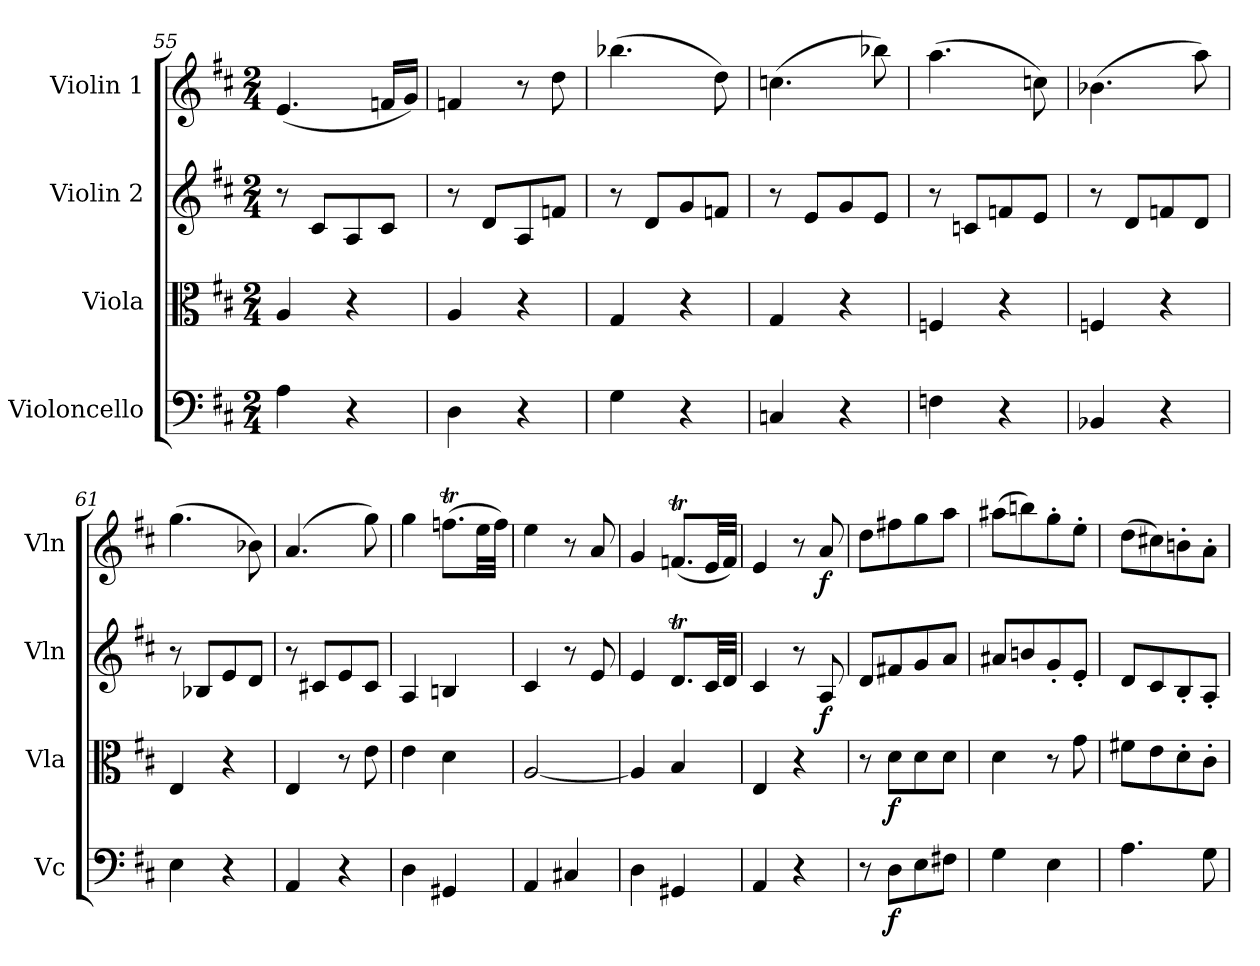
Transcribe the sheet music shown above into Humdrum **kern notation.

**kern	**dynam	**kern	**dynam	**kern	**dynam	**kern	**dynam
*part4	*part4	*part3	*part3	*part2	*part2	*part1	*part1
*staff4	*staff4	*staff3	*staff3	*staff2	*staff2	*staff1	*staff1
*I"Violoncello	*	*I"Viola	*	*I"Violin 2	*	*I"Violin 1	*
*I'Vc	*	*I'Vla	*	*I'Vln	*	*I'Vln	*
*clefF4	*	*clefC3	*	*clefG2	*	*clefG2	*
*k[f#c#]	*	*k[f#c#]	*	*k[f#c#]	*	*k[f#c#]	*
*M2/4	*	*M2/4	*	*M2/4	*	*M2/4	*
=55	=55	=55	=55	=55	=55	=55	=55
4A\	.	4A/	.	8r	.	(4.e/	.
.	.	.	.	8c#/L	.	.	.
4r	.	4r	.	8A/	.	.	.
.	.	.	.	8c#/J	.	16fn/LL	.
.	.	.	.	.	.	16g/JJ)	.
=56	=56	=56	=56	=56	=56	=56	=56
4D\	.	4A/	.	8r	.	4fn/	.
.	.	.	.	8d/L	.	.	.
4r	.	4r	.	8A/	.	8r	.
.	.	.	.	8fn/J	.	8dd\	.
=57	=57	=57	=57	=57	=57	=57	=57
4G\	.	4G/	.	8r	.	(4.bb-X\	.
.	.	.	.	8d/L	.	.	.
4r	.	4r	.	8g/	.	.	.
.	.	.	.	8fn/J	.	8dd\)	.
=58	=58	=58	=58	=58	=58	=58	=58
4Cn/	.	4G/	.	8r	.	(4.ccn\	.
.	.	.	.	8e/L	.	.	.
4r	.	4r	.	8g/	.	.	.
.	.	.	.	8e/J	.	8bb-X\)	.
!!LO:LB:g=z
=59	=59	=59	=59	=59	=59	=59	=59
4Fn\	.	4Fn/	.	8r	.	(4.aa\	.
.	.	.	.	8cn/L	.	.	.
4r	.	4r	.	8fn/	.	.	.
.	.	.	.	8e/J	.	8ccn\)	.
=60	=60	=60	=60	=60	=60	=60	=60
4BB-X/	.	4Fn/	.	8r	.	(4.b-X\	.
.	.	.	.	8d/L	.	.	.
4r	.	4r	.	8fn/	.	.	.
.	.	.	.	8d/J	.	8aa\)	.
=61	=61	=61	=61	=61	=61	=61	=61
4E\	.	4E/	.	8r	.	(4.gg\	.
.	.	.	.	8B-X/L	.	.	.
4r	.	4r	.	8e/	.	.	.
.	.	.	.	8d/J	.	8b-X\)	.
=62	=62	=62	=62	=62	=62	=62	=62
4AA/	.	4E/	.	8r	.	(4.a/	.
.	.	.	.	8c#X/L	.	.	.
4r	.	8r	.	8e/	.	.	.
.	.	8e\	.	8c#/J	.	8gg\)	.
=63	=63	=63	=63	=63	=63	=63	=63
4D\	.	4e\	.	4A/	.	4gg\	.
4GG#X/	.	4d\	.	4Bn/	.	(8.ffnT\L	.
.	.	.	.	.	.	32ee\LL	.
.	.	.	.	.	.	32ff\JJJ)	.
=64	=64	=64	=64	=64	=64	=64	=64
4AA/	.	[2A/	.	4c#/	.	4ee\	.
4C#X/	.	.	.	8r	.	8r	.
.	.	.	.	8e/	.	8a/	.
=65	=65	=65	=65	=65	=65	=65	=65
4D\	.	4A/]	.	4e/	.	4g/	.
4GG#X/	.	4B/	.	8.dT/L	.	(8.fnT/L	.
.	.	.	.	32c#/LL	.	32e/LL	.
.	.	.	.	32d/JJJ	.	32f/JJJ)	.
=66	=66	=66	=66	=66	=66	=66	=66
4AA/	.	4E/	.	4c#/	.	4e/	.
4r	.	4r	.	8r	.	8r	.
!	!	!	!	!	!LO:DY:b	!	!LO:DY:b
.	.	.	.	8A/	f	8a/	f
=67	=67	=67	=67	=67	=67	=67	=67
8r	.	8r	.	8d/L	.	8dd\L	.
!	!LO:DY:b	!	!LO:DY:b	!	!	!	!
8D\L	f	8d\L	f	8f#X/	.	8ff#X\	.
8E\	.	8d\	.	8g/	.	8gg\	.
8F#X\J	.	8d\J	.	8a/J	.	8aa\J	.
=68	=68	=68	=68	=68	=68	=68	=68
4G\	.	4d\	.	8a#X/L	.	(8aa#X\L	.
.	.	.	.	8bn/	.	8bbn\)	.
4E\	.	8r	.	8g'/	.	8gg'\	.
.	.	8g\	.	8e'/J	.	8ee'\J	.
!!LO:LB:g=z
=69	=69	=69	=69	=69	=69	=69	=69
4.A\	.	8f#X\L	.	8d/L	.	(8dd\L	.
.	.	8e\	.	8c#/	.	8cc#X\)	.
.	.	8d'\	.	8B'/	.	8bn'\	.
8G\	.	8c#'\J	.	8A'/J	.	8a'\J	.
=	=	=	=	=	=	=	=
*-	*-	*-	*-	*-	*-	*-	*-
